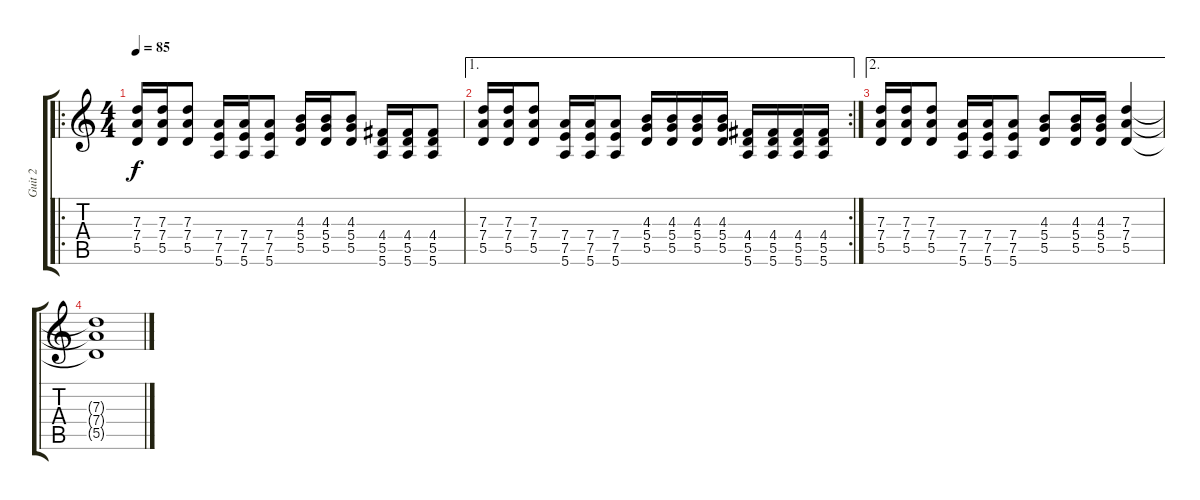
\track ("Guit 2" "Guit 2") {instrument overdrivenguitar}
\staff {score tabs}
\tuning (E4 B3 G3 D3 A2 E2) {hide}
\ro
\ts (4 4)
\tempo 85
\clef g2
\ks c
(7.3 7.4 5.5).16{dy f volume 9} (7.3 7.4 5.5).16 (7.3 7.4 5.5).8 (7.4 7.5 5.6).16 (7.4 7.5 5.6).16 (7.4 7.5 5.6).8 (4.3 5.4 5.5).16 (4.3 5.4 5.5).16 (4.3 5.4 5.5).8 (4.4 5.5 5.6).16 (4.4 5.5 5.6).16 (4.4 5.5 5.6).8 |
\ae 1
\rc 2
(7.3 7.4 5.5).16 (7.3 7.4 5.5).16 (7.3 7.4 5.5).8 (7.4 7.5 5.6).16 (7.4 7.5 5.6).16 (7.4 7.5 5.6).8 (4.3 5.4 5.5).16 (4.3 5.4 5.5).16 (4.3 5.4 5.5).16 (4.3 5.4 5.5).16 (4.4 5.5 5.6).16 (4.4 5.5 5.6).16 (4.4 5.5 5.6).16 (4.4 5.5 5.6).16 |
\ae 2
(7.3 7.4 5.5).16 (7.3 7.4 5.5).16 (7.3 7.4 5.5).8 (7.4 7.5 5.6).16 (7.4 7.5 5.6).16 (7.4 7.5 5.6).8 (4.3 5.4 5.5).8 (4.3 5.4 5.5).16 (4.3 5.4 5.5).16 (7.3 7.4 5.5).4{volume 2} |
(7.3{t} 7.4{t} 5.5{t}).1
